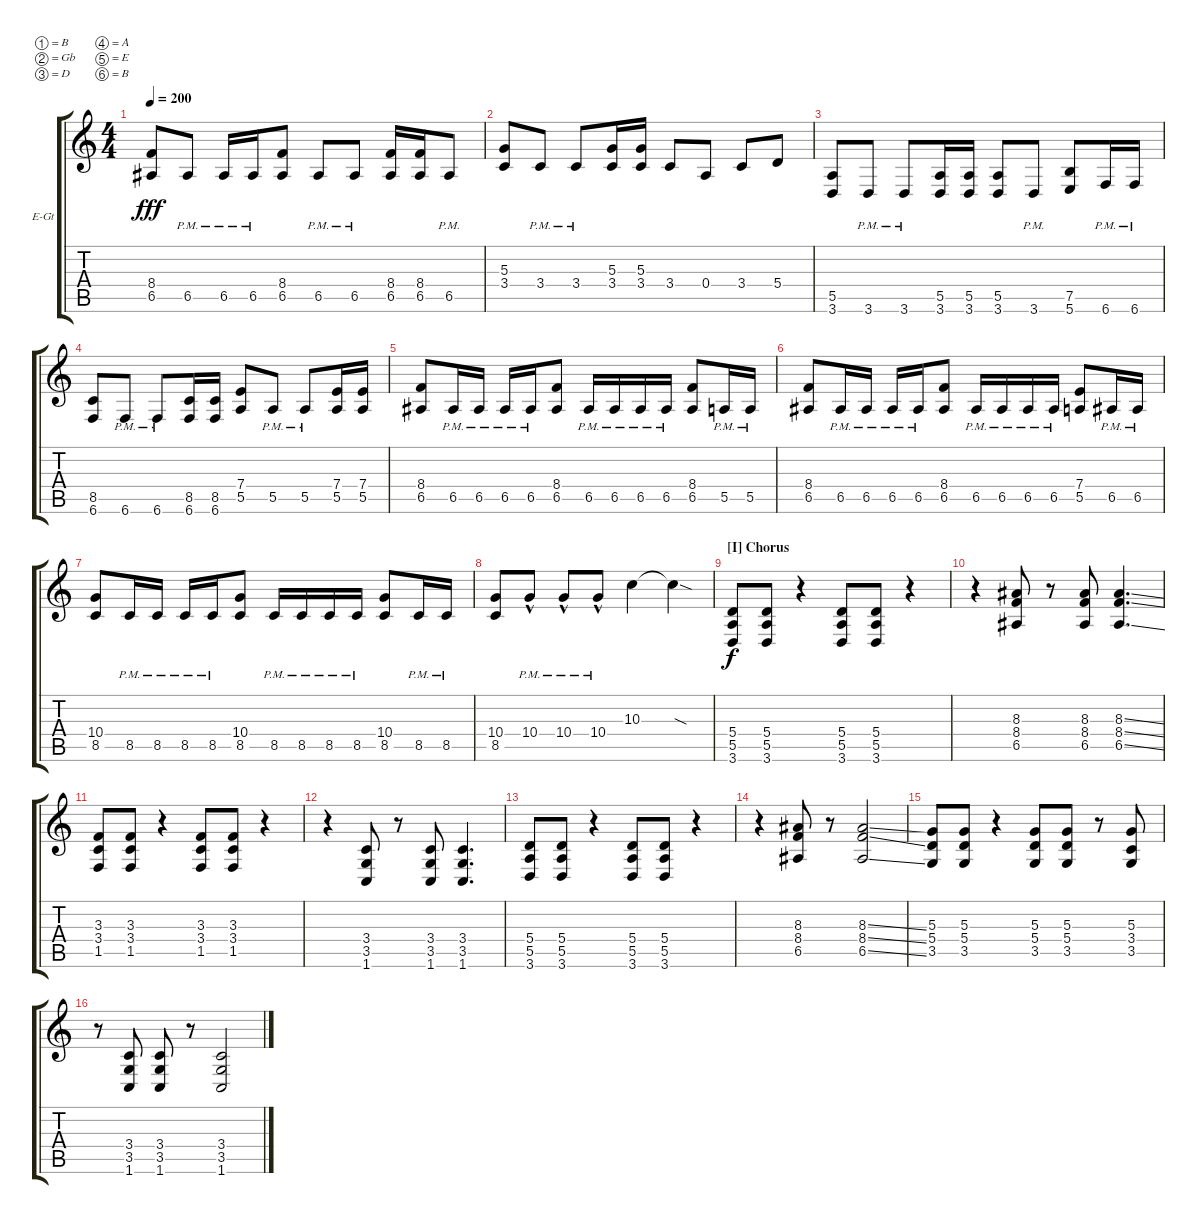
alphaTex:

\defaultSystemsLayout 4
\bracketExtendMode groupsimilarinstruments
\firstSystemTrackNameOrientation horizontal
\otherSystemsTrackNameOrientation horizontal
\track ("Guitar 1 (Left/Low)" "E-Gt") {instrument distortionguitar}
\staff {score tabs}
\tuning (B3 Gb3 D3 A2 E2 B1)
\ts (4 4)
\tempo 200
\clef g2
\ks c
(8.4 6.5).8{dy fff} 6.5{pm}.8 6.5{pm}.16 6.5{pm}.16 (8.4 6.5).8 6.5{pm}.8 6.5{pm}.8 (8.4 6.5).16 (8.4 6.5).16 6.5{pm}.8 |
(3.4 5.3).8 3.4{pm}.8 3.4{pm}.8 (3.4 5.3).16 (3.4 5.3).16 3.4.8 0.4.8 3.4.8 5.4.8 |
(3.6 5.5).8 3.6{pm}.8 3.6{pm}.8 (3.6 5.5).16 (3.6 5.5).16 (3.6 5.5).8 3.6{pm}.8 (5.6 7.5).8 6.6{pm}.16 6.6{pm}.16 |
(8.5 6.6).8 6.6{pm}.8 6.6{pm}.8 (8.5 6.6).16 (8.5 6.6).16 (7.4 5.5).8 5.5{pm}.8 5.5{pm}.8 (7.4 5.5).16 (7.4 5.5).16 |
(8.4 6.5).8 6.5{pm}.16 6.5{pm}.16 6.5{pm}.16 6.5{pm}.16 (8.4 6.5).8 6.5{pm}.16 6.5{pm}.16 6.5{pm}.16 6.5{pm}.16 (8.4 6.5).8 5.5{pm}.16 5.5{pm}.16 |
(8.4 6.5).8 6.5{pm}.16 6.5{pm}.16 6.5{pm}.16 6.5{pm}.16 (8.4 6.5).8 6.5{pm}.16 6.5{pm}.16 6.5{pm}.16 6.5{pm}.16 (7.4 5.5).8 6.5{pm}.16 6.5{pm}.16 |
(10.4 8.5).8 8.5{pm}.16 8.5{pm}.16 8.5{pm}.16 8.5{pm}.16 (10.4 8.5).8 8.5{pm}.16 8.5{pm}.16 8.5{pm}.16 8.5{pm}.16 (10.4 8.5).8 8.5{pm}.16 8.5{pm}.16 |
(10.4 8.5).8 10.4{hac pm}.8 10.4{hac pm}.8 10.4{hac pm}.8 10.3.4 10.3{sod t}.4 |
\section ("I" "Chorus")
(3.6 5.5 5.4).8{dy f} (3.6 5.5 5.4).8 r.4 (3.6 5.5 5.4).8 (3.6 5.5 5.4).8 r.4 |
r.4 (6.5 8.4 8.3).8 r.8 (6.5 8.4 8.3).8 (6.5{ss} 8.4{ss} 8.3{ss}).4{d} |
(1.5 3.4 3.3).8 (1.5 3.4 3.3).8 r.4 (1.5 3.4 3.3).8 (1.5 3.4 3.3).8 r.4 |
r.4 (1.6 3.5 3.4).8 r.8 (1.6 3.5 3.4).8 (1.6 3.5 3.4).4{d} |
(3.6 5.5 5.4).8 (3.6 5.5 5.4).8 r.4 (3.6 5.5 5.4).8 (3.6 5.5 5.4).8 r.4 |
r.4 (6.5 8.4 8.3).8 r.8 (6.5{ss} 8.4{ss} 8.3{ss}).2 |
(3.5 5.4 5.3).8 (3.5 5.4 5.3).8 r.4 (3.5 5.4 5.3).8 (3.5 5.4 5.3).8 r.8 (3.5 3.4 5.3).8 |
r.8 (1.6 3.5 3.4).8 (1.6 3.5 3.4).8 r.8 (1.6 3.5 3.4).2
